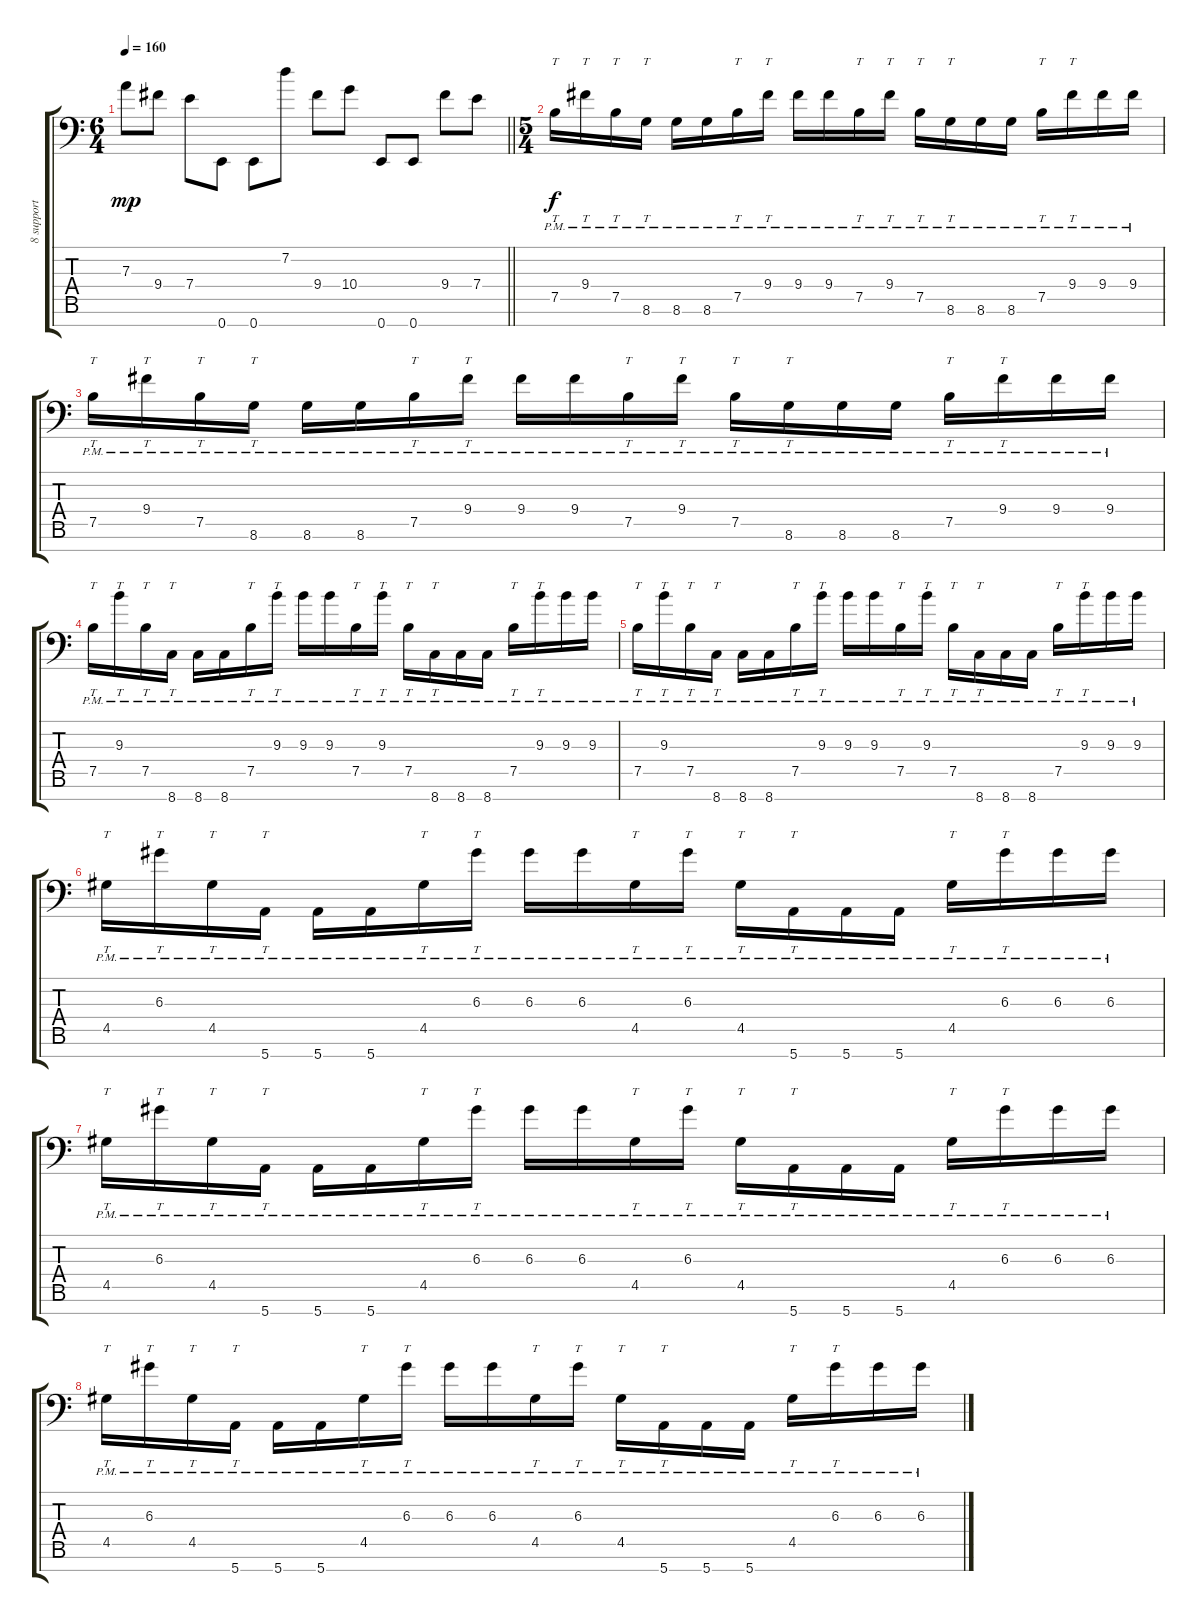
\track ("8 support" "8 support") {instrument distortionguitar}
\staff {score tabs}
\tuning (B3 G3 D3 A2 E2 B1 E1) {hide}
\ts (6 4)
\tempo 160
\clef f4
\barLineRight lightlight
\ks c
7.3.8{dy mp} 9.4.8 7.4.8 0.7.8 0.7.8 7.2.8 9.4.8 10.4.8 0.7.8 0.7.8 9.4.8 7.4.8 |
\ts (5 4)
\section ("" "")
7.5{pm}.16{tt dy f volume 16 balance 3} 9.4{pm}.16{tt} 7.5{pm}.16{tt} 8.6{pm}.16{tt} 8.6{pm}.16 8.6{pm}.16 7.5{pm}.16{tt} 9.4{pm}.16{tt} 9.4{pm}.16 9.4{pm}.16 7.5{pm}.16{tt} 9.4{pm}.16{tt} 7.5{pm}.16{tt} 8.6{pm}.16{tt} 8.6{pm}.16 8.6{pm}.16 7.5{pm}.16{tt} 9.4{pm}.16{tt} 9.4{pm}.16 9.4{pm}.16 |
7.5{pm}.16{tt} 9.4{pm}.16{tt} 7.5{pm}.16{tt} 8.6{pm}.16{tt} 8.6{pm}.16 8.6{pm}.16 7.5{pm}.16{tt} 9.4{pm}.16{tt} 9.4{pm}.16 9.4{pm}.16 7.5{pm}.16{tt} 9.4{pm}.16{tt} 7.5{pm}.16{tt} 8.6{pm}.16{tt} 8.6{pm}.16 8.6{pm}.16 7.5{pm}.16{tt} 9.4{pm}.16{tt} 9.4{pm}.16 9.4{pm}.16 |
7.5{pm}.16{tt} 9.3{pm}.16{tt} 7.5{pm}.16{tt} 8.7{pm}.16{tt} 8.7{pm}.16 8.7{pm}.16 7.5{pm}.16{tt} 9.3{pm}.16{tt} 9.3{pm}.16 9.3{pm}.16 7.5{pm}.16{tt} 9.3{pm}.16{tt} 7.5{pm}.16{tt} 8.7{pm}.16{tt} 8.7{pm}.16 8.7{pm}.16 7.5{pm}.16{tt} 9.3{pm}.16{tt} 9.3{pm}.16 9.3{pm}.16 |
7.5{pm}.16{tt} 9.3{pm}.16{tt} 7.5{pm}.16{tt} 8.7{pm}.16{tt} 8.7{pm}.16 8.7{pm}.16 7.5{pm}.16{tt} 9.3{pm}.16{tt} 9.3{pm}.16 9.3{pm}.16 7.5{pm}.16{tt} 9.3{pm}.16{tt} 7.5{pm}.16{tt} 8.7{pm}.16{tt} 8.7{pm}.16 8.7{pm}.16 7.5{pm}.16{tt} 9.3{pm}.16{tt} 9.3{pm}.16 9.3{pm}.16 |
4.5{pm}.16{tt} 6.3{pm}.16{tt} 4.5{pm}.16{tt} 5.7{pm}.16{tt} 5.7{pm}.16 5.7{pm}.16 4.5{pm}.16{tt} 6.3{pm}.16{tt} 6.3{pm}.16 6.3{pm}.16 4.5{pm}.16{tt} 6.3{pm}.16{tt} 4.5{pm}.16{tt} 5.7{pm}.16{tt} 5.7{pm}.16 5.7{pm}.16 4.5{pm}.16{tt} 6.3{pm}.16{tt} 6.3{pm}.16 6.3{pm}.16 |
4.5{pm}.16{tt} 6.3{pm}.16{tt} 4.5{pm}.16{tt} 5.7{pm}.16{tt} 5.7{pm}.16 5.7{pm}.16 4.5{pm}.16{tt} 6.3{pm}.16{tt} 6.3{pm}.16 6.3{pm}.16 4.5{pm}.16{tt} 6.3{pm}.16{tt} 4.5{pm}.16{tt} 5.7{pm}.16{tt} 5.7{pm}.16 5.7{pm}.16 4.5{pm}.16{tt} 6.3{pm}.16{tt} 6.3{pm}.16 6.3{pm}.16 |
4.5{pm}.16{tt} 6.3{pm}.16{tt} 4.5{pm}.16{tt} 5.7{pm}.16{tt} 5.7{pm}.16 5.7{pm}.16 4.5{pm}.16{tt} 6.3{pm}.16{tt} 6.3{pm}.16 6.3{pm}.16 4.5{pm}.16{tt} 6.3{pm}.16{tt} 4.5{pm}.16{tt} 5.7{pm}.16{tt} 5.7{pm}.16 5.7{pm}.16 4.5{pm}.16{tt} 6.3{pm}.16{tt} 6.3{pm}.16 6.3{pm}.16
